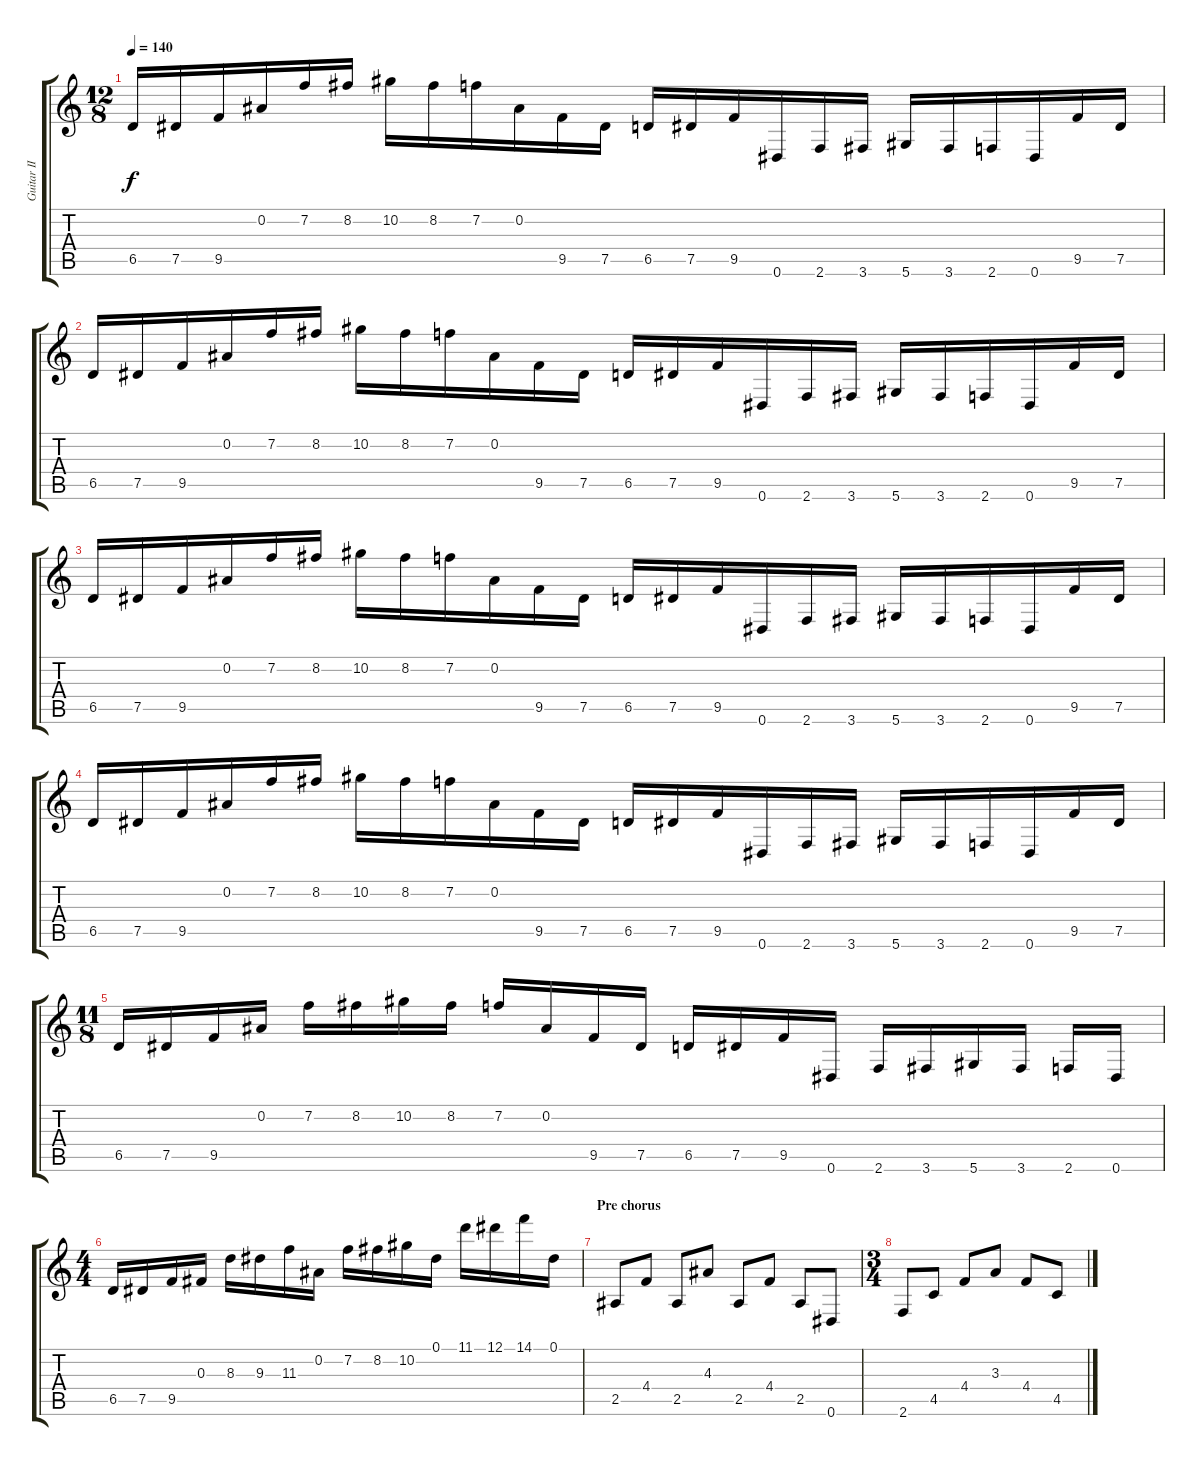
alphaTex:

\track ("Guitar II / Solos" "Guitar II ") {instrument overdrivenguitar}
\staff {score tabs}
\tuning (Eb4 Bb3 Gb3 Db3 Ab2 Eb2) {hide}
\ts (12 8)
\tempo 140
\clef g2
\ks c
6.5.16{dy f volume 14} 7.5.16 9.5.16 0.2.16 7.2.16 8.2.16 10.2.16 8.2.16 7.2.16 0.2.16 9.5.16 7.5.16 6.5.16 7.5.16 9.5.16 0.6.16 2.6.16 3.6.16 5.6.16 3.6.16 2.6.16 0.6.16 9.5.16 7.5.16 |
6.5.16{volume 14 balance 10} 7.5.16 9.5.16 0.2.16 7.2.16 8.2.16 10.2.16 8.2.16 7.2.16 0.2.16 9.5.16 7.5.16 6.5.16 7.5.16 9.5.16 0.6.16 2.6.16 3.6.16 5.6.16 3.6.16 2.6.16 0.6.16 9.5.16 7.5.16 |
6.5.16 7.5.16 9.5.16 0.2.16 7.2.16 8.2.16 10.2.16 8.2.16 7.2.16 0.2.16 9.5.16 7.5.16 6.5.16 7.5.16 9.5.16 0.6.16 2.6.16 3.6.16 5.6.16 3.6.16 2.6.16 0.6.16 9.5.16 7.5.16 |
6.5.16{volume 14} 7.5.16 9.5.16 0.2.16 7.2.16 8.2.16 10.2.16 8.2.16 7.2.16 0.2.16 9.5.16 7.5.16 6.5.16 7.5.16 9.5.16 0.6.16 2.6.16 3.6.16 5.6.16 3.6.16 2.6.16 0.6.16 9.5.16 7.5.16 |
\ts (11 8)
6.5.16{volume 14} 7.5.16 9.5.16 0.2.16 7.2.16 8.2.16 10.2.16 8.2.16 7.2.16 0.2.16 9.5.16 7.5.16 6.5.16 7.5.16 9.5.16 0.6.16 2.6.16 3.6.16 5.6.16 3.6.16 2.6.16 0.6.16 |
\ts (4 4)
6.5.16{balance 8} 7.5.16 9.5.16 0.3.16 8.3.16 9.3.16 11.3.16 0.2.16 7.2.16 8.2.16 10.2.16 0.1.16 11.1.16 12.1.16 14.1.16 0.1.16 |
\section ("" "Pre chorus")
2.5.8{balance 12 instrument distortionguitar} 4.4.8 2.5.8 4.3.8 2.5.8 4.4.8 2.5.8 0.6.8 |
\ts (3 4)
2.6.8 4.5.8 4.4.8 3.3.8 4.4.8 4.5.8
